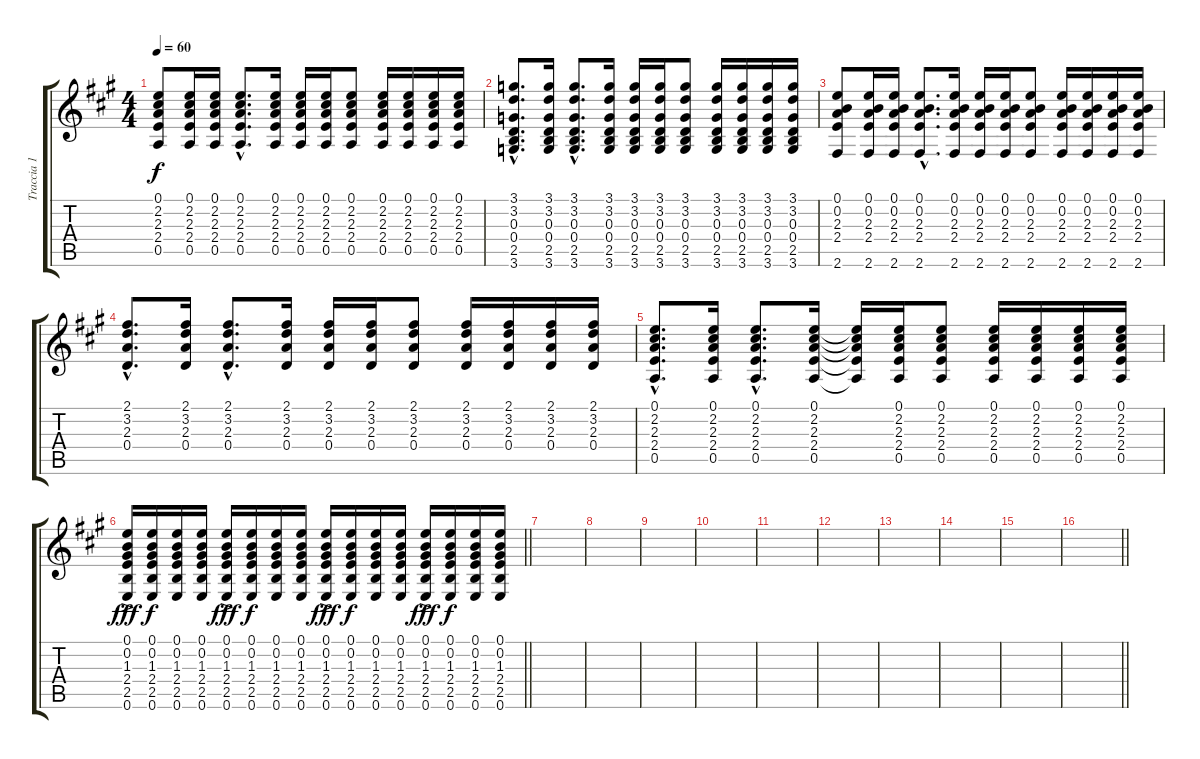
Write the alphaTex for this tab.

\track ("Traccia 1" "Traccia 1") {instrument acousticguitarnylon}
\staff {score tabs}
\tuning (E4 B3 G3 D3 A2 E2) {hide}
\ts (4 4)
\tempo 60
\clef g2
\ks a
(0.1 2.2 2.3 2.4 0.5).8{dy f} (0.1 2.2 2.3 2.4 0.5).16 (0.1 2.2 2.3 2.4 0.5).16 (0.1{hac} 2.2{hac} 2.3{hac} 2.4{hac} 0.5{hac}).8{d} (0.1 2.2 2.3 2.4 0.5).16 (0.1 2.2 2.3 2.4 0.5).16 (0.1 2.2 2.3 2.4 0.5).16 (0.1 2.2 2.3 2.4 0.5).8 (0.1 2.2 2.3 2.4 0.5).16 (0.1 2.2 2.3 2.4 0.5).16 (0.1 2.2 2.3 2.4 0.5).16 (0.1 2.2 2.3 2.4 0.5).16 |
(3.1{hac} 3.2{hac} 0.3{hac} 0.4{hac} 2.5{hac} 3.6{hac}).8{d} (3.1 3.2 0.3 0.4 2.5 3.6).16 (3.1{hac} 3.2{hac} 0.3{hac} 0.4{hac} 2.5{hac} 3.6{hac}).8{d} (3.1 3.2 0.3 0.4 2.5 3.6).16 (3.1 3.2 0.3 0.4 2.5 3.6).16 (3.1 3.2 0.3 0.4 2.5 3.6).16 (3.1 3.2 0.3 0.4 2.5 3.6).8 (3.1 3.2 0.3 0.4 2.5 3.6).16 (3.1 3.2 0.3 0.4 2.5 3.6).16 (3.1 3.2 0.3 0.4 2.5 3.6).16 (3.1 3.2 0.3 0.4 2.5 3.6).16 |
(0.1 0.2 2.3 2.4 2.6).8 (0.1 0.2 2.3 2.4 2.6).16 (0.1 0.2 2.3 2.4 2.6).16 (0.1{hac} 0.2{hac} 2.3{hac} 2.4{hac} 2.6{hac}).8{d} (0.1 0.2 2.3 2.4 2.6).16 (0.1 0.2 2.3 2.4 2.6).16 (0.1 0.2 2.3 2.4 2.6).16 (0.1 0.2 2.3 2.4 2.6).8 (0.1 0.2 2.3 2.4 2.6).16 (0.1 0.2 2.3 2.4 2.6).16 (0.1 0.2 2.3 2.4 2.6).16 (0.1 0.2 2.3 2.4 2.6).16 |
(2.1{hac} 3.2{hac} 2.3{hac} 0.4{hac}).8{d} (2.1 3.2 2.3 0.4).16 (2.1{hac} 3.2{hac} 2.3{hac} 0.4{hac}).8{d} (2.1 3.2 2.3 0.4).16 (2.1 3.2 2.3 0.4).16 (2.1 3.2 2.3 0.4).16 (2.1 3.2 2.3 0.4).8 (2.1 3.2 2.3 0.4).16 (2.1 3.2 2.3 0.4).16 (2.1 3.2 2.3 0.4).16 (2.1 3.2 2.3 0.4).16 |
(0.1{hac} 2.2{hac} 2.3{hac} 2.4{hac} 0.5{hac}).8{d} (0.1 2.2 2.3 2.4 0.5).16 (0.1{hac} 2.2{hac} 2.3{hac} 2.4{hac} 0.5{hac}).8{d} (0.1 2.2 2.3 2.4 0.5).16 (0.1{t} 2.2{t} 2.3{t} 2.4{t} 0.5{t}).16 (0.1 2.2 2.3 2.4 0.5).16 (0.1 2.2 2.3 2.4 0.5).8 (0.1 2.2 2.3 2.4 0.5).16 (0.1 2.2 2.3 2.4 0.5).16 (0.1 2.2 2.3 2.4 0.5).16 (0.1 2.2 2.3 2.4 0.5).16 |
\barLineRight lightlight
(0.1 0.2 1.3 2.4 2.5 0.6{ac}).16{dy fff} (0.1 0.2 1.3 2.4 2.5 0.6).16{dy f} (0.1 0.2 1.3 2.4 2.5 0.6).16 (0.1 0.2 1.3 2.4 2.5 0.6).16 (0.1 0.2 1.3 2.4 2.5 0.6{ac}).16{dy fff} (0.1 0.2 1.3 2.4 2.5 0.6).16{dy f} (0.1 0.2 1.3 2.4 2.5 0.6).16 (0.1 0.2 1.3 2.4 2.5 0.6).16 (0.1 0.2 1.3 2.4 2.5 0.6{ac}).16{dy fff} (0.1 0.2 1.3 2.4 2.5 0.6).16{dy f} (0.1 0.2 1.3 2.4 2.5 0.6).16 (0.1 0.2 1.3 2.4 2.5 0.6).16 (0.1 0.2 1.3 2.4 2.5 0.6{ac}).16{dy fff} (0.1 0.2 1.3 2.4 2.5 0.6).16{dy f} (0.1 0.2 1.3 2.4 2.5 0.6).16 (0.1 0.2 1.3 2.4 2.5 0.6).16 |
|
|
|
|
|
|
|
|
|
\barLineRight lightlight
